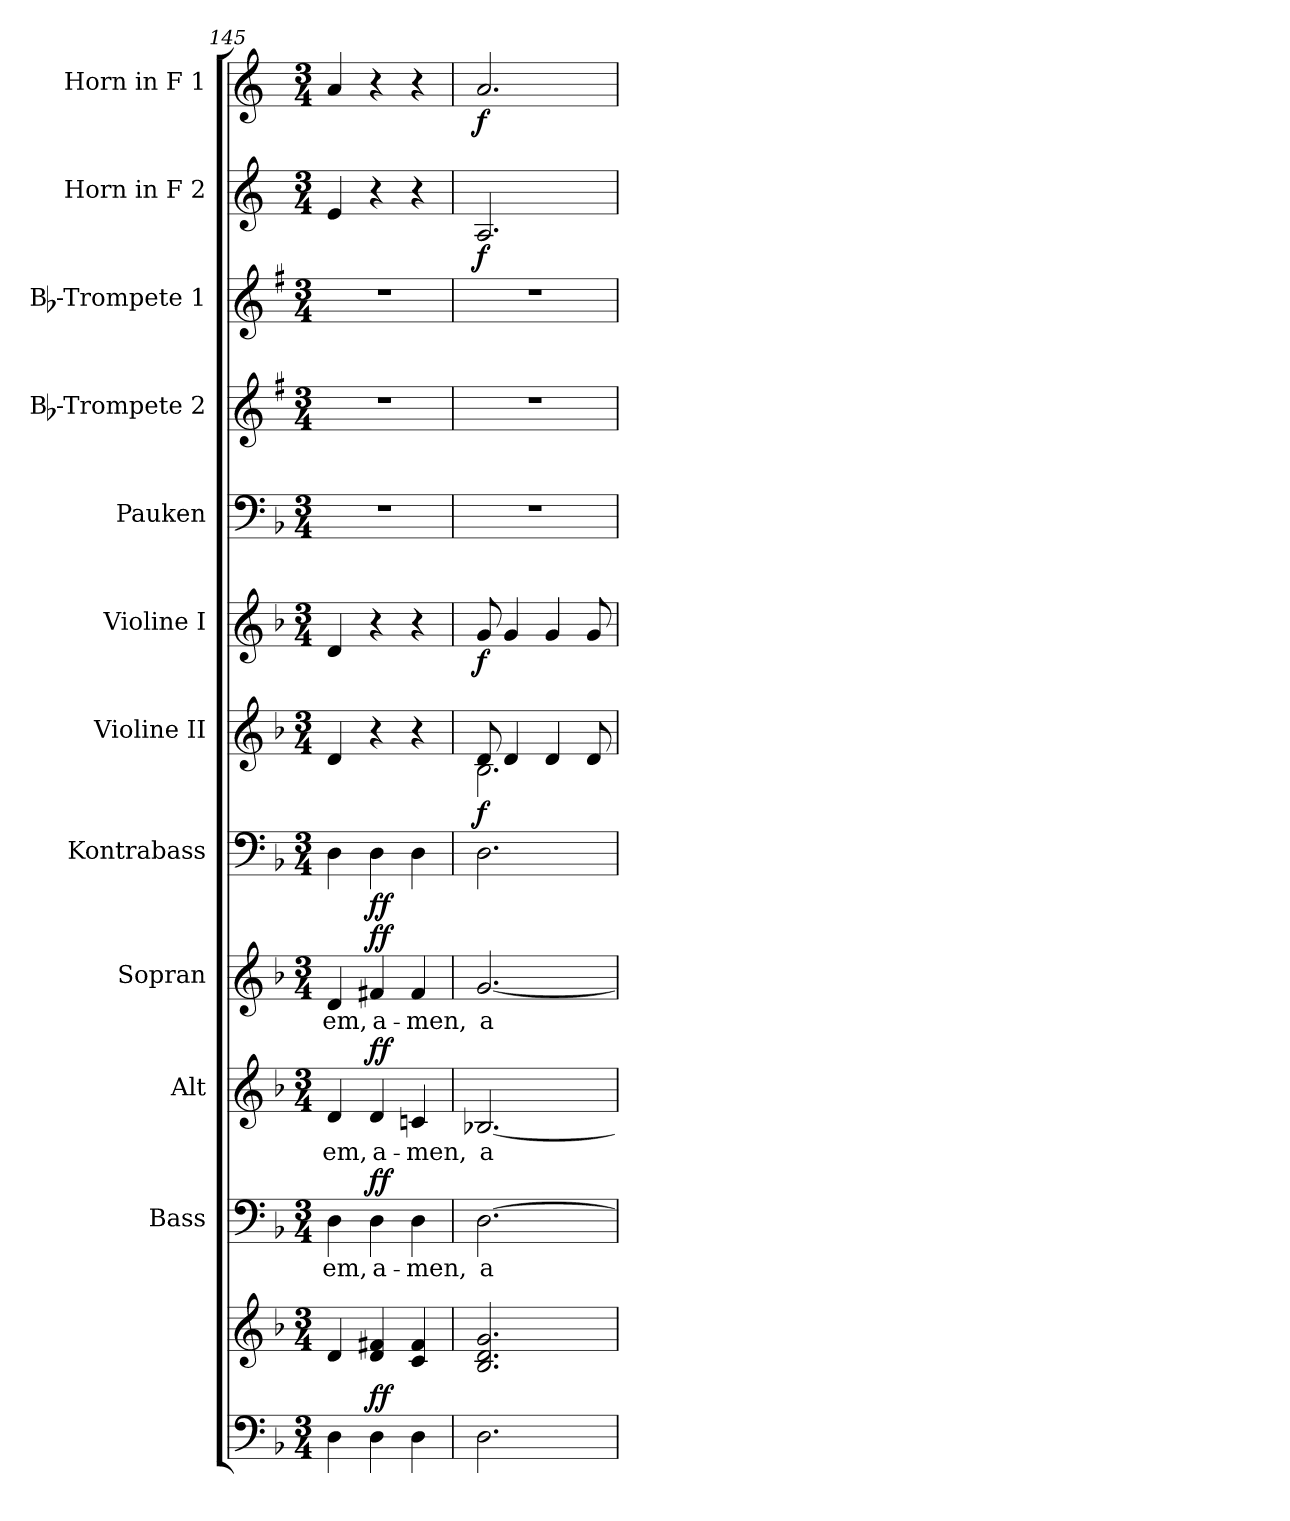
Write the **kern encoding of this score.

**kern	**kern	**dynam	**kern	**text	**dynam	**kern	**text	**dynam	**kern	**text	**dynam	**kern	**dynam	**kern	**dynam	**kern	**dynam	**kern	**kern	**kern	**kern	**dynam	**kern	**dynam
*part12	*part12	*part12	*part11	*part11	*part11	*part10	*part10	*part10	*part9	*part9	*part9	*part8	*part8	*part7	*part7	*part6	*part6	*part5	*part4	*part3	*part2	*part2	*part1	*part1
*staff13	*staff12	*staff12/13	*staff11	*staff11	*staff11	*staff10	*staff10	*staff10	*staff9	*staff9	*staff9	*staff8	*staff8	*staff7	*staff7	*staff6	*staff6	*staff5	*staff4	*staff3	*staff2	*staff2	*staff1	*staff1
*	*	*	*I"Bass	*	*	*I"Alt	*	*	*I"Sopran	*	*	*I"Kontrabass	*	*I"Violine II	*	*I"Violine I	*	*I"Pauken	*I"Bb-Trompete 2	*I"Bb-Trompete 1	*I"Horn in F 2	*	*I"Horn in F 1	*
*	*	*	*I'B.	*	*	*I'A.	*	*	*I'S.	*	*	*I'Kb.	*	*I'Vl. II	*	*I'Vl. I	*	*I'Pk.	*I'Bb Trp. 2	*I'Bb Trp. 1	*	*	*	*
*clefF4	*clefG2	*	*clefF4	*	*	*clefG2	*	*	*clefG2	*	*	*clefF4	*	*clefG2	*	*clefG2	*	*clefF4	*clefG2	*clefG2	*clefG2	*	*clefG2	*
*	*	*	*	*	*	*	*	*	*	*	*	*ITrd7c12	*	*	*	*	*	*	*ITrd1c2	*ITrd1c2	*ITrd4c7	*	*ITrd4c7	*
*k[b-]	*k[b-]	*	*k[b-]	*	*	*k[b-]	*	*	*k[b-]	*	*	*k[b-]	*	*k[b-]	*	*k[b-]	*	*k[b-]	*k[b-]	*k[b-]	*k[b-]	*	*k[b-]	*
*F:	*F:	*	*F:	*	*	*F:	*	*	*F:	*	*	*F:	*	*F:	*	*F:	*	*F:	*F:	*F:	*F:	*	*F:	*
*M3/4	*M3/4	*	*M3/4	*	*	*M3/4	*	*	*M3/4	*	*	*M3/4	*	*M3/4	*	*M3/4	*	*M3/4	*M3/4	*M3/4	*M3/4	*	*M3/4	*
=145	=145	=145	=145	=145	=145	=145	=145	=145	=145	=145	=145	=145	=145	=145	=145	=145	=145	=145	=145	=145	=145	=145	=145	=145
!	!	!	!	!LO:LY:b	!	!	!LO:LY:b	!	!	!LO:LY:b	!	!	!	!	!	!	!	!	!	!	!	!	!	!
4D\	4d/	.	4D\	-em,	.	4d/	-em,	.	4d/	-em,	.	4DD\	.	4d/	.	4d/	.	2.r	2.r	2.r	4A/	.	4d/	.
!	!	!LO:DY:a=2	!	!LO:LY:b	!LO:DY:a	!	!LO:LY:b	!LO:DY:a	!	!LO:LY:b	!LO:DY:a	!	!LO:DY:b	!	!	!	!	!	!	!	!	!	!	!
4D\	4d/ 4f#X/	ff	4D\	a-	ff	4d/	a-	ff	4f#X/	a-	ff	4DD\	ff	4r	.	4r	.	.	.	.	4r	.	4r	.
!	!	!	!	!LO:LY:b	!	!	!LO:LY:b	!	!	!LO:LY:b	!	!	!	!	!	!	!	!	!	!	!	!	!	!
4D\	4c/ 4f#/	.	4D\	-men,	.	4cn/	-men,	.	4f#/	-men,	.	4DD\	.	4r	.	4r	.	.	.	.	4r	.	4r	.
=146	=146	=146	=146	=146	=146	=146	=146	=146	=146	=146	=146	=146	=146	=146	=146	=146	=146	=146	=146	=146	=146	=146	=146	=146
!	!	!	!	!LO:LY:b	!	!	!LO:LY:b	!	!	!LO:LY:b	!	!	!	!	!LO:DY:b	!	!LO:DY:b	!	!	!	!	!LO:DY:b	!	!LO:DY:b
*	*	*	*	*	*	*	*	*	*	*	*	*	*	*^	*	*	*	*	*	*	*	*	*	*
2.D\	2.B-/ 2.d/ 2.g/	.	[2.D\	a-	.	[2.B-X/	a-	.	[2.g/	a-	.	2.DD\	.	8d/	2.B-\	f	8g/	f	2.r	2.r	2.r	2.D/	f	2.d/	f
.	.	.	.	.	.	.	.	.	.	.	.	.	.	4d/	.	.	4g/	.	.	.	.	.	.	.	.
.	.	.	.	.	.	.	.	.	.	.	.	.	.	4d/	.	.	4g/	.	.	.	.	.	.	.	.
.	.	.	.	.	.	.	.	.	.	.	.	.	.	8d/	.	.	8g/	.	.	.	.	.	.	.	.
*	*	*	*	*	*	*	*	*	*	*	*	*	*	*v	*v	*	*	*	*	*	*	*	*	*	*
=	=	=	=	=	=	=	=	=	=	=	=	=	=	=	=	=	=	=	=	=	=	=	=	=
*-	*-	*-	*-	*-	*-	*-	*-	*-	*-	*-	*-	*-	*-	*-	*-	*-	*-	*-	*-	*-	*-	*-	*-	*-
